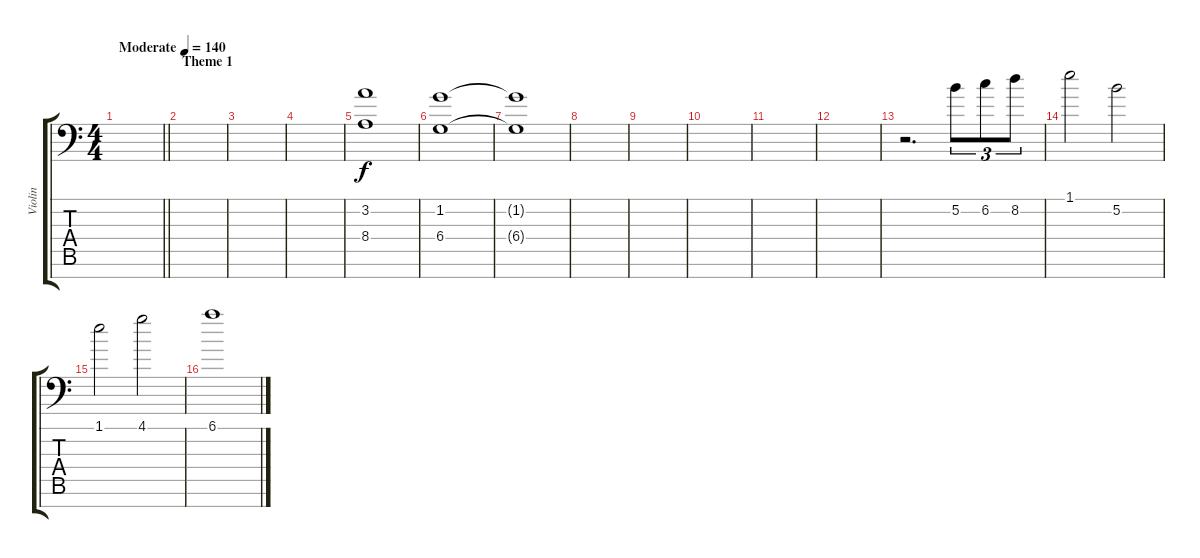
\track ("Violin" "Violin") {instrument violin}
\staff {score tabs}
\tuning (Eb5 Gb4 Bb3 Db3 E2 G1 C1) {hide}
\ts (4 4)
\tempo (140 "Moderate")
\clef f4
\barLineRight lightlight
\ks c
|
\section ("" "Theme 1")
|
|
|
(3.2 8.4).1{volume 9} |
(1.2 6.4).1 |
(1.2{t} 6.4{t}).1{volume 2} |
|
|
|
|
|
r.2{d volume 8} 5.2.8{tu (3 2)} 6.2.8{tu (3 2)} 8.2.8{tu (3 2)} |
1.1.2 5.2.2 |
1.1.2 4.1.2 |
6.1.1{volume 2}
